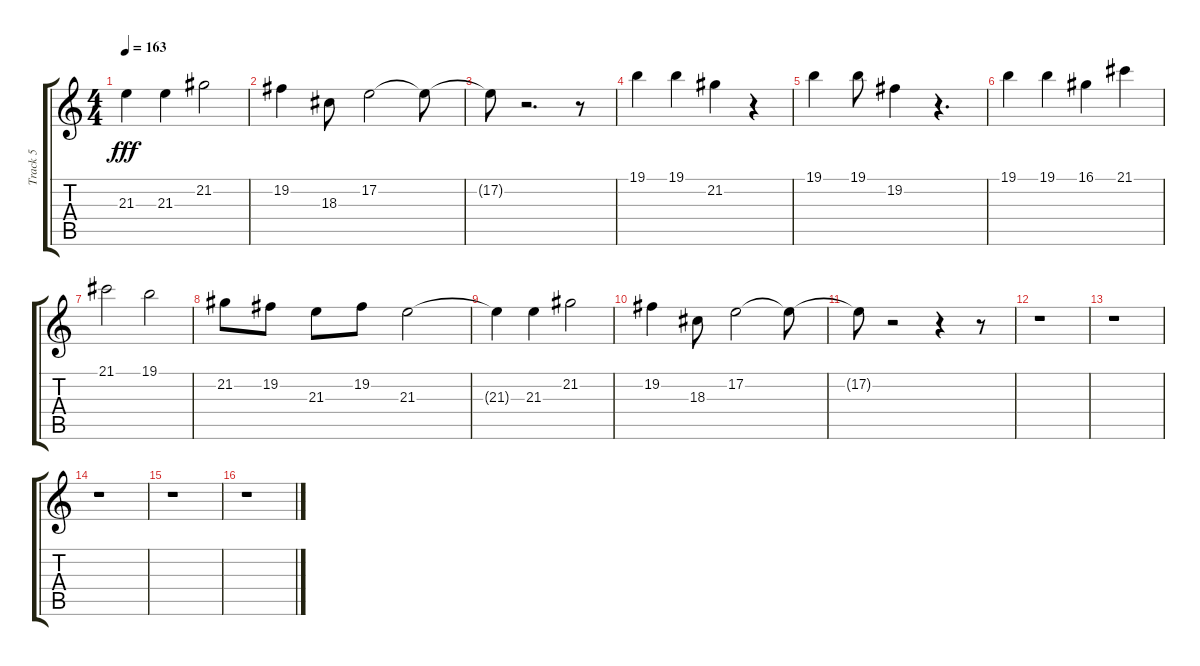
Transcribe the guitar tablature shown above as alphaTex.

\track ("Track 5" "Track 5") {instrument stringensemble2}
\staff {score tabs}
\tuning (E4 B3 G3 D3 A2 E2) {hide}
\ts (4 4)
\tempo 163
\clef g2
\ks c
21.3{t}.4{dy fff} 21.3.4 21.2.2 |
19.2.4 18.3.8 17.2.2 17.2{t}.8 |
17.2{t}.8 r.2{d} r.8 |
19.1.4 19.1.4 21.2.4 r.4 |
19.1.4 19.1.8 19.2.4 r.4{d} |
19.1.4 19.1.4 16.1.4 21.1.4 |
21.1.2 19.1.2 |
21.2.8 19.2.8 21.3.8 19.2.8 21.3.2 |
21.3{t}.4 21.3.4 21.2.2 |
19.2.4 18.3.8 17.2.2 17.2{t}.8 |
17.2{t}.8 r.2 r.4 r.8 |
r.1 |
r.1 |
r.1 |
r.1 |
r.1
